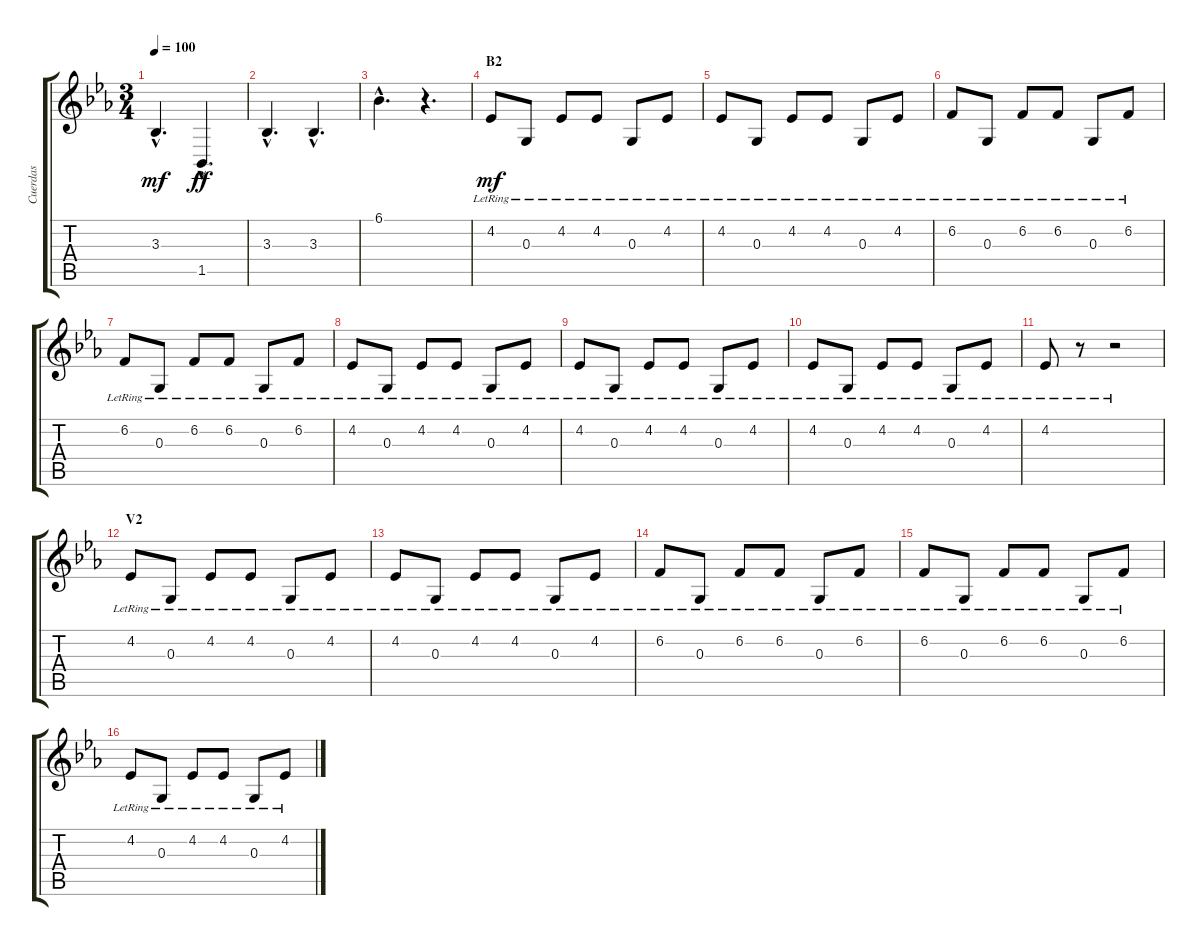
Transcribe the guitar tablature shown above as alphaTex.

\track ("Cuerdas" "Cuerdas") {instrument stringensemble1}
\staff {score tabs}
\tuning (E4 B3 G3 D3 A2 E2) {hide}
\ts (3 4)
\tempo 100
\clef g2
\ks eb
3.3{hac}.4{d dy mf} 1.5{hac}.4{d dy ff} |
3.3{hac}.4{d} 3.3{hac}.4{d} |
6.1{hac}.4{d} r.4{d} |
\section ("" "B2")
4.2{lr}.8{dy mf} 0.3{lr}.8 4.2{lr}.8 4.2{lr}.8 0.3{lr}.8 4.2{lr}.8 |
4.2{lr}.8 0.3{lr}.8 4.2{lr}.8 4.2{lr}.8 0.3{lr}.8 4.2{lr}.8 |
6.2{lr}.8 0.3{lr}.8 6.2{lr}.8 6.2{lr}.8 0.3{lr}.8 6.2{lr}.8 |
6.2{lr}.8 0.3{lr}.8 6.2{lr}.8 6.2{lr}.8 0.3{lr}.8 6.2{lr}.8 |
4.2{lr}.8 0.3{lr}.8 4.2{lr}.8 4.2{lr}.8 0.3{lr}.8 4.2{lr}.8 |
4.2{lr}.8 0.3{lr}.8 4.2{lr}.8 4.2{lr}.8 0.3{lr}.8 4.2{lr}.8 |
4.2{lr}.8 0.3{lr}.8 4.2{lr}.8 4.2{lr}.8 0.3{lr}.8 4.2{lr}.8 |
4.2{lr}.8 r.8 r.2 |
\section ("" "V2")
4.2{lr}.8 0.3{lr}.8 4.2{lr}.8 4.2{lr}.8 0.3{lr}.8 4.2{lr}.8 |
4.2{lr}.8 0.3{lr}.8 4.2{lr}.8 4.2{lr}.8 0.3{lr}.8 4.2{lr}.8 |
6.2{lr}.8 0.3{lr}.8 6.2{lr}.8 6.2{lr}.8 0.3{lr}.8 6.2{lr}.8 |
6.2{lr}.8 0.3{lr}.8 6.2{lr}.8 6.2{lr}.8 0.3{lr}.8 6.2{lr}.8 |
4.2{lr}.8 0.3{lr}.8 4.2{lr}.8 4.2{lr}.8 0.3{lr}.8 4.2{lr}.8
